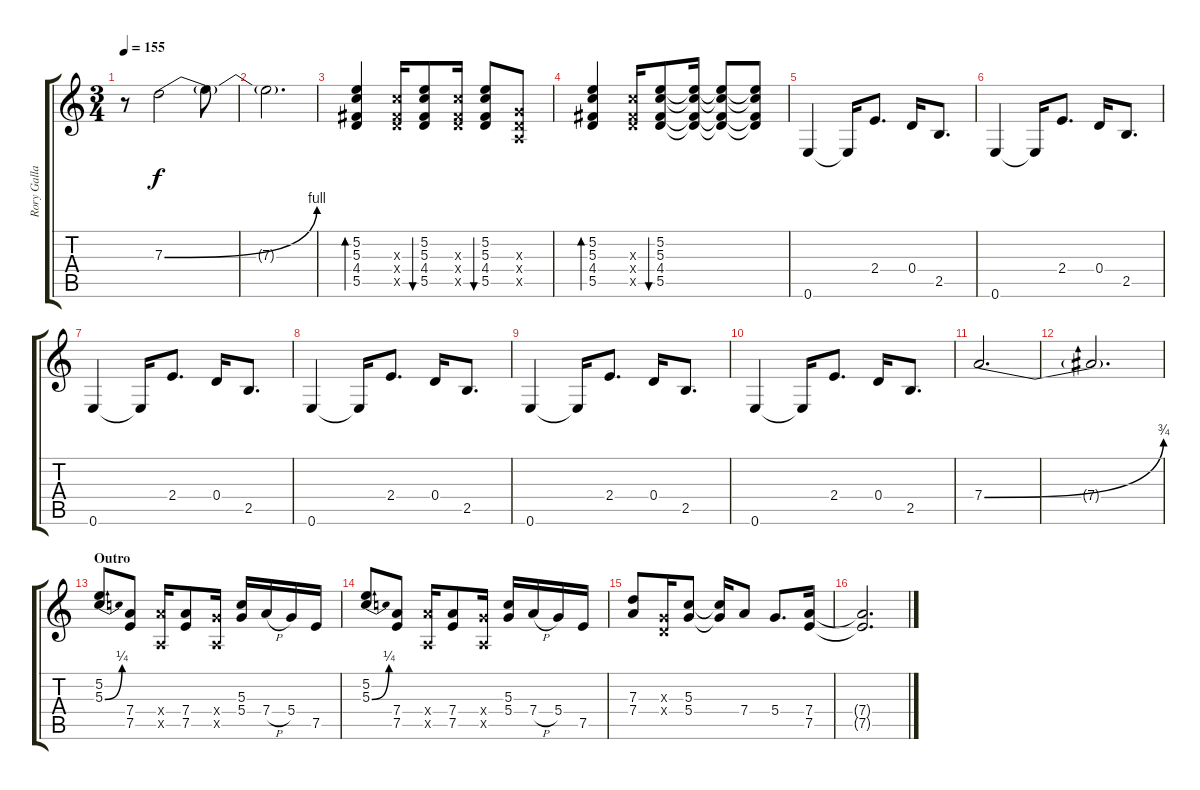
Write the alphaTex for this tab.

\track ("Rory Gallagher" "Rory Galla") {instrument overdrivenguitar}
\staff {score tabs}
\tuning (E4 B3 G3 D3 A2 E2) {hide}
\ts (3 4)
\tempo 155
\clef g2
\ks c
r.8{dy f} 7.3{be (bend 0 0 60 4)}.2 7.3{t}.8 |
7.3{t}.2{d} |
(5.2 5.3 4.4 5.5).4{bd 240} (5.3{x} 4.4{x} 5.5{x}).16 (5.2 5.3 4.4 5.5).8{bu 240} (5.3{x} 4.4{x} 5.5{x}).16 (5.2 5.3 4.4 5.5).8{bu 240} (0.3{x} 0.4{x} 0.5{x}).8 |
(5.2 5.3 4.4 5.5).4{bd 240} (5.3{x} 4.4{x} 5.5{x}).16 (5.2 5.3 4.4 5.5).8{bu 240} (5.2{t} 5.3{t} 4.4{t} 5.5{t}).16 (5.2{t} 5.3{t} 4.4{t} 5.5{t}).8 (5.2{t} 5.3{t} 4.4{t} 5.5{t}).8 |
0.6.4 0.6{t}.16 2.4.8{d} 0.4.16 2.5.8{d} |
0.6.4 0.6{t}.16 2.4.8{d} 0.4.16 2.5.8{d} |
0.6.4 0.6{t}.16 2.4.8{d} 0.4.16 2.5.8{d} |
0.6.4 0.6{t}.16 2.4.8{d} 0.4.16 2.5.8{d} |
0.6.4 0.6{t}.16 2.4.8{d} 0.4.16 2.5.8{d} |
0.6.4 0.6{t}.16 2.4.8{d} 0.4.16 2.5.8{d} |
7.4{be (bend 0 0 60 3)}.2{d} |
7.4{t}.2{d} |
\section ("" "Outro")
(5.2 5.3{be (bend 0 0 60 1)}).8 (7.4 7.5).8 (7.4{x} 0.5{x}).16 (7.4 7.5).8 (5.4{x} 0.5{x}).16 (5.3 5.4).16 7.4{h}.16 5.4.16 7.5.16 |
(5.2 5.3{be (bend 0 0 60 1)}).8 (7.4 7.5).8 (7.4{x} 0.5{x}).16 (7.4 7.5).8 (5.4{x} 0.5{x}).16 (5.3 5.4).16 7.4{h}.16 5.4.16 7.5.16 |
(7.3 7.4).8 (0.3{x} 0.4{x}).16 (5.3 5.4).8 (5.3{t} 5.4{t}).16 7.4.8 5.4.8{d} (7.4 7.5).16 |
(7.4{t} 7.5{t}).2{d}
